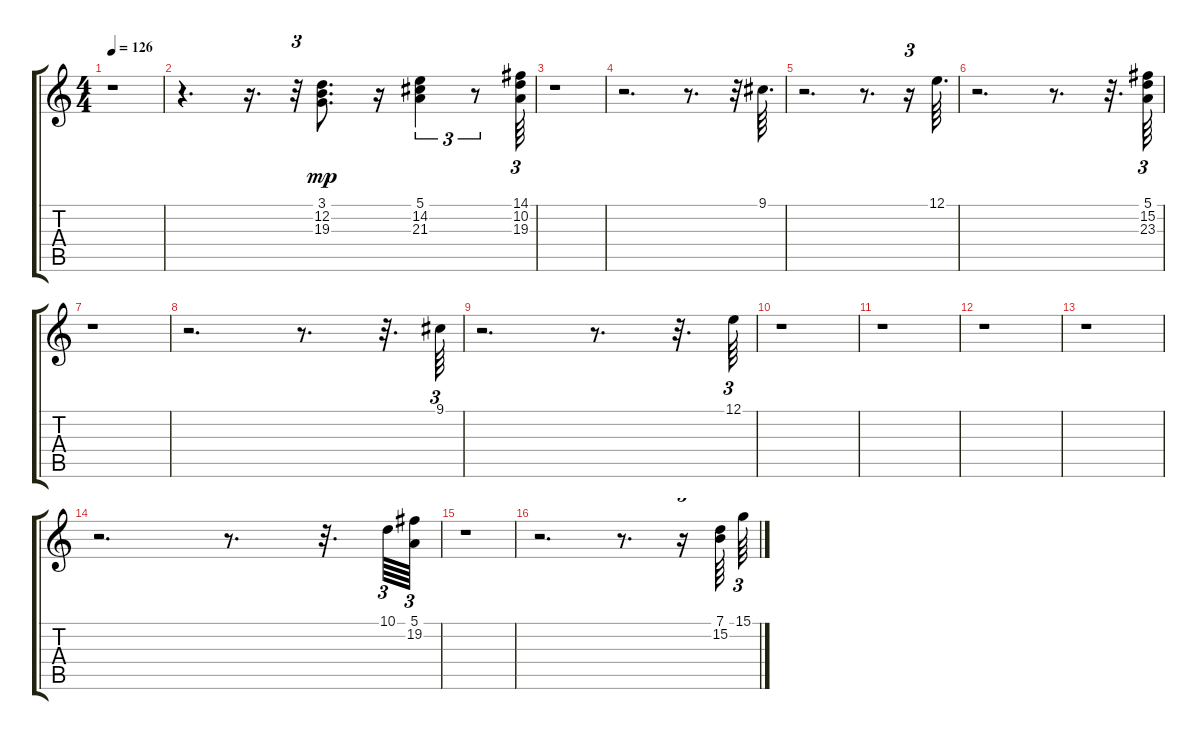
\track "" {instrument stringensemble1}
\staff {score tabs}
\tuning (E4 B3 G3 D3 A2 E2) {hide}
\ts (4 4)
\tempo 126
\clef g2
\ks c
r.1{dy mp} |
r.4{d} r.16{d} r.32{tu (3 2)} (3.1 12.2 19.3).8{d} r.16 (5.1 14.2 21.3).4{tu (3 2)} r.8{tu (3 2)} (14.1 10.2 19.3).64{tu (3 2)} |
r.1 |
r.2{d} r.8{d} r.32 9.1.64{d} |
r.2{d} r.8{d} r.16{tu (3 2)} 12.1.64{d} |
r.2{d} r.8{d} r.32{d} (5.1 15.2 23.3).64{tu (3 2)} |
r.1 |
r.2{d} r.8{d} r.32{d} 9.1.64{tu (3 2)} |
r.2{d} r.8{d} r.32{d} 12.1.64{tu (3 2)} |
r.1 |
r.1 |
r.1 |
r.1 |
r.2{d} r.8{d} r.32{d} 10.1.64{tu (3 2)} (5.1 19.2).64{tu (3 2)} |
r.1 |
r.2{d} r.8{d} r.16{tu (3 2)} (7.1 15.2).64 15.1.64{tu (3 2)}
